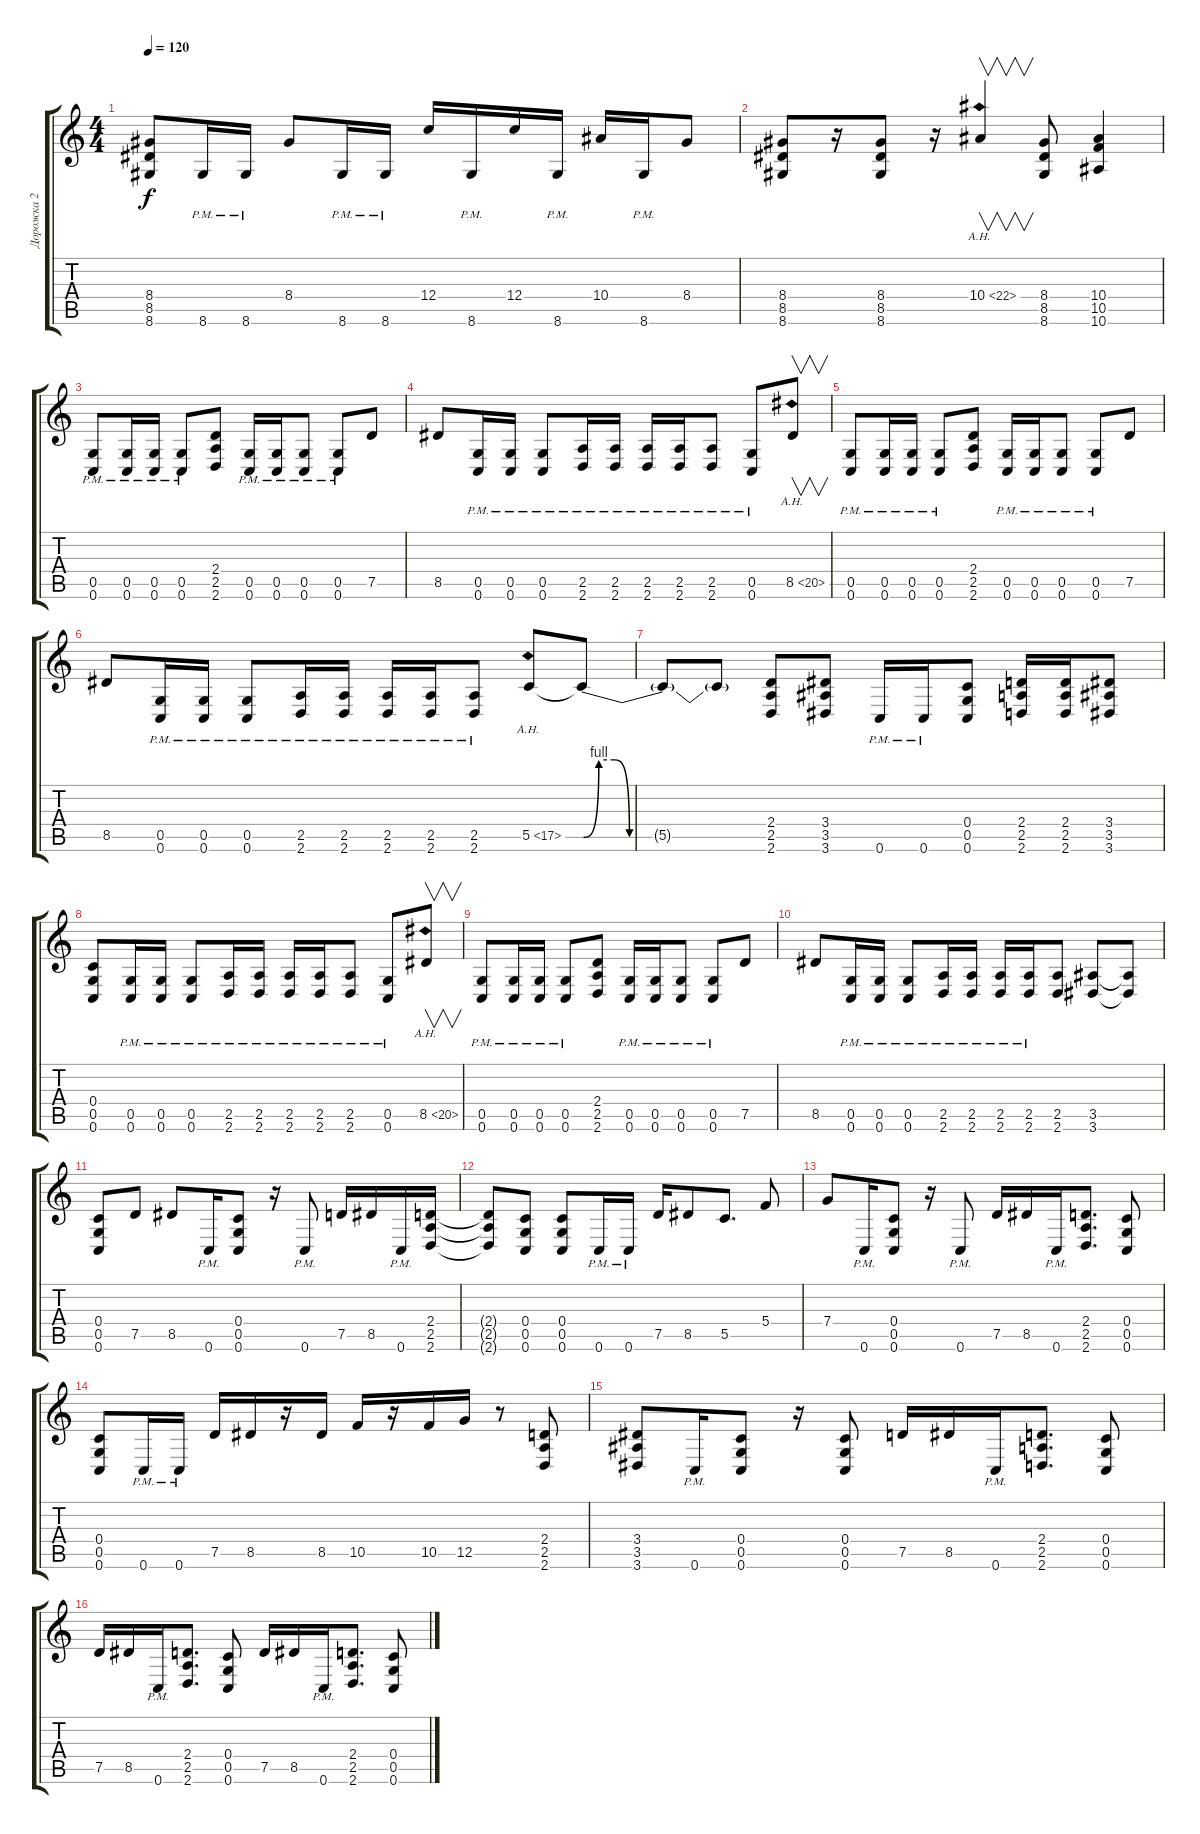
\track ("Дорожка 2" "Дорожка 2") {instrument distortionguitar}
\staff {score tabs}
\tuning (D4 A3 F3 C3 G2 C2) {hide}
\ts (4 4)
\tempo 120
\clef g2
\ks c
(8.4 8.5 8.6).8{dy f} 8.6{pm}.16 8.6{pm}.16 8.4.8 8.6{pm}.16 8.6{pm}.16 12.4.16 8.6{pm}.16 12.4.16 8.6{pm}.16 10.4.16 8.6{pm}.16 8.4.8 |
(8.4 8.5 8.6).8 r.16 (8.4 8.5 8.6).8 r.16 10.4{ah 12}.4{v instrument guitarharmonics} (8.4 8.5 8.6).8{instrument distortionguitar} (10.4 10.5 10.6).4 |
(0.5{pm} 0.6{pm}).8 (0.5{pm} 0.6{pm}).16 (0.5{pm} 0.6{pm}).16 (0.5{pm} 0.6{pm}).8 (2.4 2.5 2.6).8 (0.5{pm} 0.6{pm}).16 (0.5{pm} 0.6{pm}).16 (0.5{pm} 0.6{pm}).8 (0.5{pm} 0.6{pm}).8 7.5.8 |
8.5.8 (0.5{pm} 0.6{pm}).16 (0.5{pm} 0.6{pm}).16 (0.5{pm} 0.6{pm}).8 (2.5{pm} 2.6{pm}).16 (2.5{pm} 2.6{pm}).16 (2.5{pm} 2.6{pm}).16 (2.5{pm} 2.6{pm}).16 (2.5{pm} 2.6{pm}).8 (0.5{pm} 0.6{pm}).8 8.5{ah 12}.8{v instrument guitarharmonics} |
(0.5{pm} 0.6{pm}).8{instrument distortionguitar} (0.5{pm} 0.6{pm}).16 (0.5{pm} 0.6{pm}).16 (0.5{pm} 0.6{pm}).8 (2.4 2.5 2.6).8 (0.5{pm} 0.6{pm}).16 (0.5{pm} 0.6{pm}).16 (0.5{pm} 0.6{pm}).8 (0.5{pm} 0.6{pm}).8 7.5.8 |
8.5.8 (0.5{pm} 0.6{pm}).16 (0.5{pm} 0.6{pm}).16 (0.5{pm} 0.6{pm}).8 (2.5{pm} 2.6{pm}).16 (2.5{pm} 2.6{pm}).16 (2.5{pm} 2.6{pm}).16 (2.5{pm} 2.6{pm}).16 (2.5{pm} 2.6{pm}).8 5.5{ah 12}.8{instrument guitarharmonics} 5.5{be (custom 0 0 5 4 10 4 15 0 60 0) t}.8 |
5.5{t}.8 5.5{t}.8 (2.4 2.5 2.6).8{instrument distortionguitar} (3.4 3.5 3.6).8 0.6{pm}.16 0.6{pm}.16 (0.4 0.5 0.6).8 (2.4 2.5 2.6).16 (2.4 2.5 2.6).16 (3.4 3.5 3.6).8 |
(0.4 0.5 0.6).8 (0.5{pm} 0.6{pm}).16 (0.5{pm} 0.6{pm}).16 (0.5{pm} 0.6{pm}).8 (2.5{pm} 2.6{pm}).16 (2.5{pm} 2.6{pm}).16 (2.5{pm} 2.6{pm}).16 (2.5{pm} 2.6{pm}).16 (2.5{pm} 2.6{pm}).8 (0.5{pm} 0.6{pm}).8 8.5{ah 12}.8{v instrument guitarharmonics} |
(0.5{pm} 0.6{pm}).8{instrument distortionguitar} (0.5{pm} 0.6{pm}).16 (0.5{pm} 0.6{pm}).16 (0.5{pm} 0.6{pm}).8 (2.4 2.5 2.6).8 (0.5{pm} 0.6{pm}).16 (0.5{pm} 0.6{pm}).16 (0.5{pm} 0.6{pm}).8 (0.5{pm} 0.6{pm}).8 7.5.8 |
8.5.8 (0.5{pm} 0.6{pm}).16 (0.5{pm} 0.6{pm}).16 (0.5{pm} 0.6{pm}).8 (2.5{pm} 2.6{pm}).16 (2.5{pm} 2.6{pm}).16 (2.5{pm} 2.6{pm}).16 (2.5{pm} 2.6{pm}).16 (2.5 2.6).8 (3.5 3.6).8 (3.5{t} 3.6{t}).8 |
(0.4 0.5 0.6).8{instrument distortionguitar} 7.5.8 8.5.8 0.6{pm}.16 (0.4 0.5 0.6).8 r.16 0.6{pm}.8 7.5.16 8.5.16 0.6{pm}.16 (2.4 2.5 2.6).16 |
(2.4{t} 2.5{t} 2.6{t}).8 (0.4 0.5 0.6).8 (0.4 0.5 0.6).8 0.6{pm}.16 0.6{pm}.16 7.5.16 8.5.8 5.5.8{d} 5.4.8 |
7.4.8 0.6{pm}.16 (0.4 0.5 0.6).8 r.16 0.6{pm}.8 7.5.16 8.5.16 0.6{pm}.16 (2.4 2.5 2.6).8{d} (0.4 0.5 0.6).8 |
(0.4 0.5 0.6).8 0.6{pm}.16 0.6{pm}.16 7.5.16 8.5.16 r.16 8.5.16 10.5.16 r.16 10.5.16 12.5.16 r.8 (2.4 2.5 2.6).8 |
(3.4 3.5 3.6).8 0.6{pm}.16 (0.4 0.5 0.6).8 r.16 (0.4 0.5 0.6).8 7.5.16 8.5.16 0.6{pm}.16 (2.4 2.5 2.6).8{d} (0.4 0.5 0.6).8 |
7.5.16 8.5.16 0.6{pm}.16 (2.4 2.5 2.6).8{d} (0.4 0.5 0.6).8 7.5.16 8.5.16 0.6{pm}.16 (2.4 2.5 2.6).8{d} (0.4 0.5 0.6).8
